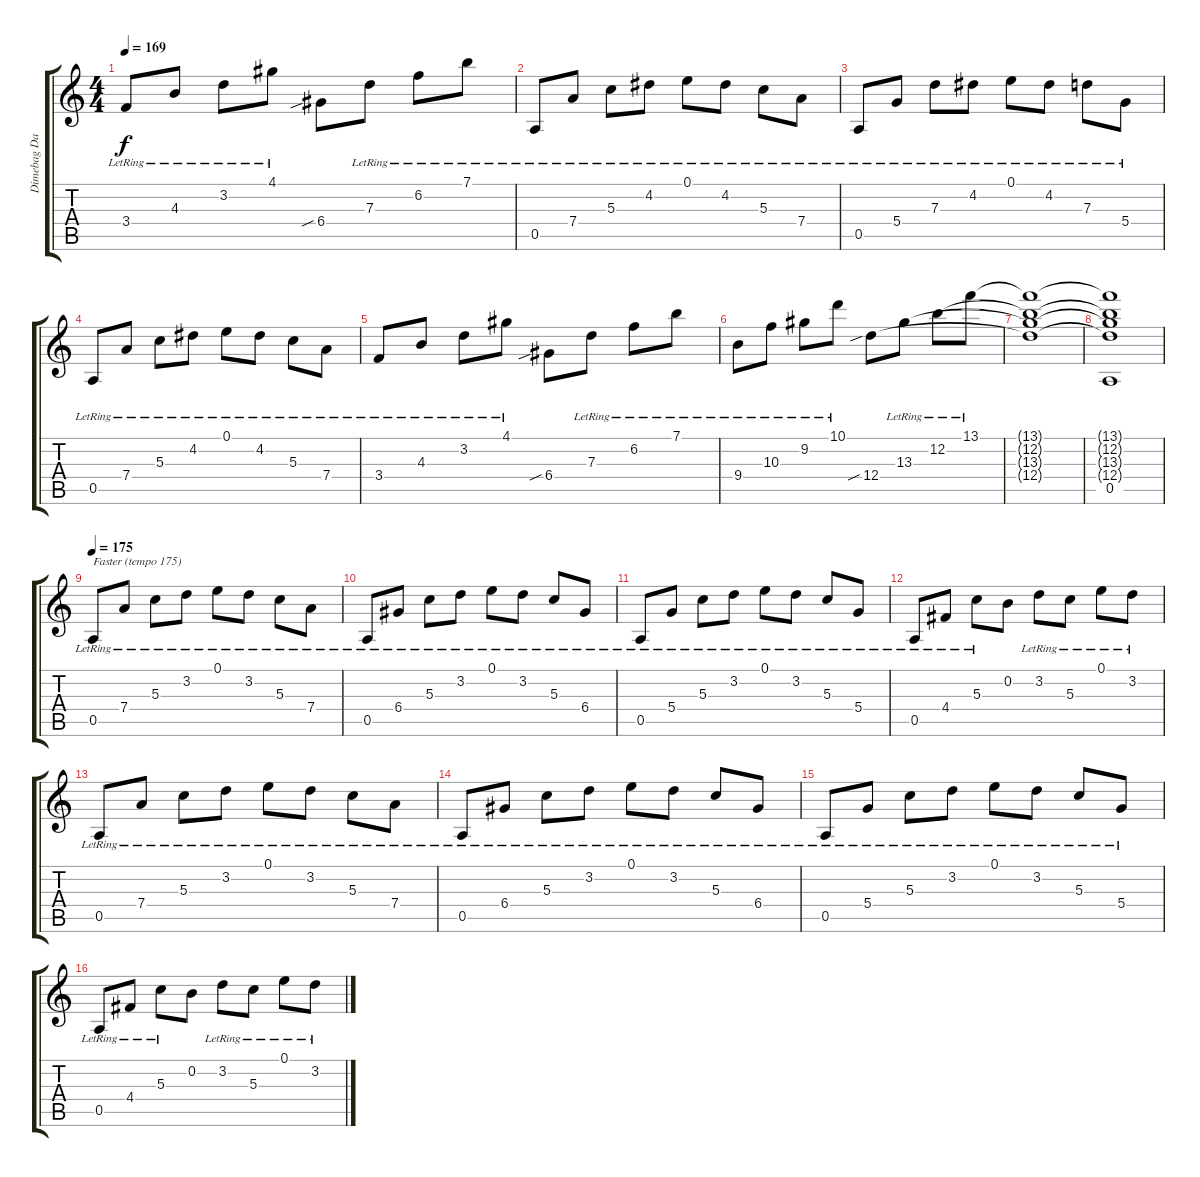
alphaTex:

\track ("Dimebag Darrell (Acoustic)" "Dimebag Da") {instrument acousticguitarsteel}
\staff {score tabs}
\tuning (E4 B3 G3 D3 A2 E2) {hide}
\ts (4 4)
\tempo 169
\clef g2
\ks c
3.4{lr}.8{dy f} 4.3{lr}.8 3.2{lr}.8 4.1{lr}.8 6.4{sib}.8 7.3{lr}.8 6.2{lr}.8 7.1{lr}.8 |
0.5{lr}.8 7.4{lr}.8 5.3{lr}.8 4.2{lr}.8 0.1{lr}.8 4.2{lr}.8 5.3{lr}.8 7.4{lr}.8 |
0.5{lr}.8 5.4{lr}.8 7.3{lr}.8 4.2{lr}.8 0.1{lr}.8 4.2{lr}.8 7.3{lr}.8 5.4{lr}.8 |
0.5{lr}.8 7.4{lr}.8 5.3{lr}.8 4.2{lr}.8 0.1{lr}.8 4.2{lr}.8 5.3{lr}.8 7.4{lr}.8 |
3.4{lr}.8 4.3{lr}.8 3.2{lr}.8 4.1{lr}.8 6.4{sib}.8 7.3{lr}.8 6.2{lr}.8 7.1{lr}.8 |
9.4{lr}.8 10.3{lr}.8 9.2{lr}.8 10.1{lr}.8 12.4{sib}.8 13.3{lr}.8 12.2{lr}.8 13.1{lr}.8 |
(13.1{t} 12.2{t} 13.3{t} 12.4{t}).1 |
(13.1{t} 12.2{t} 13.3{t} 12.4{t} 0.5).1 |
\tempo 175
0.5{lr}.8{txt "Faster (tempo 175)" volume 14} 7.4{lr}.8 5.3{lr}.8 3.2{lr}.8 0.1{lr}.8 3.2{lr}.8 5.3{lr}.8 7.4{lr}.8 |
0.5{lr}.8 6.4{lr}.8 5.3{lr}.8 3.2{lr}.8 0.1{lr}.8 3.2{lr}.8 5.3{lr}.8 6.4{lr}.8 |
0.5{lr}.8 5.4{lr}.8 5.3{lr}.8 3.2{lr}.8 0.1{lr}.8 3.2{lr}.8 5.3{lr}.8 5.4{lr}.8 |
0.5{lr}.8 4.4{lr}.8 5.3{lr}.8 0.2.8 3.2{lr}.8 5.3{lr}.8 0.1{lr}.8 3.2{lr}.8 |
0.5{lr}.8 7.4{lr}.8 5.3{lr}.8 3.2{lr}.8 0.1{lr}.8 3.2{lr}.8 5.3{lr}.8 7.4{lr}.8 |
0.5{lr}.8 6.4{lr}.8 5.3{lr}.8 3.2{lr}.8 0.1{lr}.8 3.2{lr}.8 5.3{lr}.8 6.4{lr}.8 |
0.5{lr}.8 5.4{lr}.8 5.3{lr}.8 3.2{lr}.8 0.1{lr}.8 3.2{lr}.8 5.3{lr}.8 5.4{lr}.8 |
0.5{lr}.8 4.4{lr}.8 5.3{lr}.8 0.2.8 3.2{lr}.8 5.3{lr}.8 0.1{lr}.8 3.2{lr}.8
